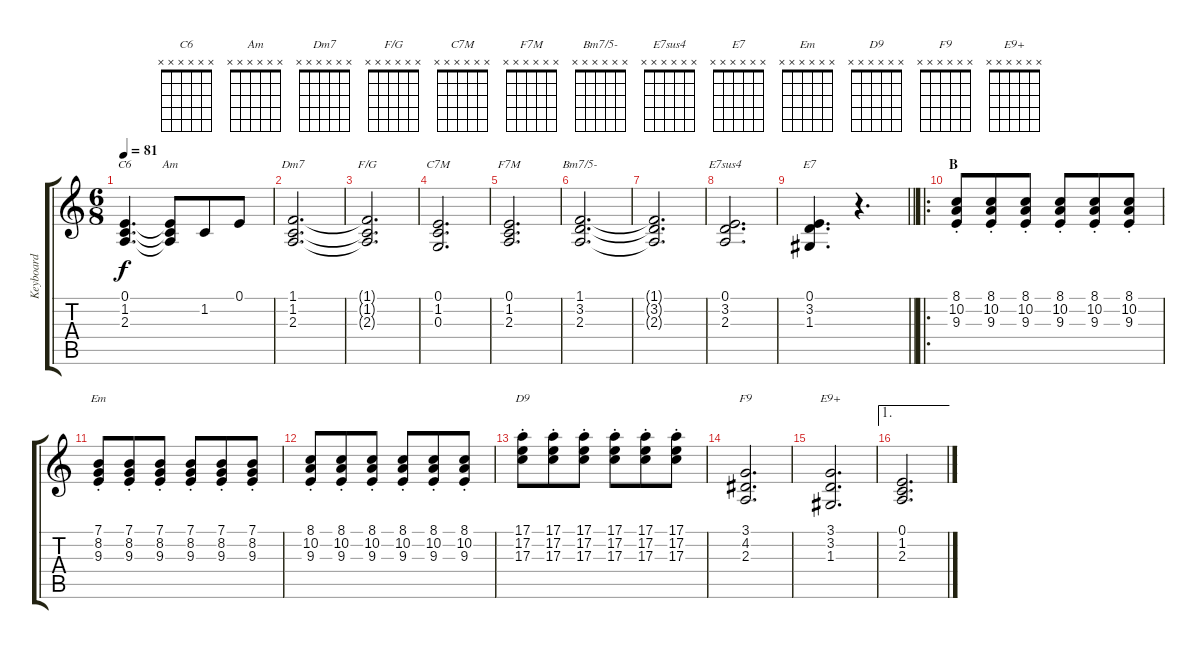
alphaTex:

\track ("Keyboard" "Keyboard") {instrument synthstrings2}
\staff {score tabs}
\tuning (E4 B3 G3 D3 A2 E2) {hide}
\chord ("C6" x x x x x x)
\chord ("Am" x x x x x x)
\chord ("Dm7" x x x x x x)
\chord ("F/G" x x x x x x)
\chord ("C7M" x x x x x x)
\chord ("F7M" x x x x x x)
\chord ("Bm7/5-" x x x x x x)
\chord ("E7sus4" x x x x x x)
\chord ("E7" x x x x x x)
\chord ("Em" x x x x x x)
\chord ("D9" x x x x x x)
\chord ("F9" x x x x x x)
\chord ("E9+" x x x x x x)
\ts (6 8)
\tempo 81
\clef g2
\ks c
(0.1 1.2 2.3).4{d ch "C6" dy f} (0.1{t} 1.2{t} 2.3{t}).8{ch "Am"} 1.2.8 0.1.8 |
(1.1 1.2 2.3).2{d ch "Dm7"} |
(1.1{t} 1.2{t} 2.3{t}).2{d ch "F/G"} |
(0.1 1.2 0.3).2{d ch "C7M"} |
(0.1 1.2 2.3).2{d ch "F7M"} |
(1.1 3.2 2.3).2{d ch "Bm7/5-"} |
(1.1{t} 3.2{t} 2.3{t}).2{d} |
(0.1 3.2 2.3).2{d ch "E7sus4"} |
\barLineRight lightlight
(0.1 3.2 1.3).4{d ch "E7"} r.4{d} |
\ro
\section ("" "B")
(8.1{st} 10.2{st} 9.3{st}).8 (8.1{st} 10.2{st} 9.3{st}).8 (8.1{st} 10.2{st} 9.3{st}).8 (8.1{st} 10.2{st} 9.3{st}).8 (8.1{st} 10.2{st} 9.3{st}).8 (8.1{st} 10.2{st} 9.3{st}).8 |
(7.1{st} 8.2{st} 9.3{st}).8{ch "Em"} (7.1{st} 8.2{st} 9.3{st}).8 (7.1{st} 8.2{st} 9.3{st}).8 (7.1{st} 8.2{st} 9.3{st}).8 (7.1{st} 8.2{st} 9.3{st}).8 (7.1{st} 8.2{st} 9.3{st}).8 |
(8.1{st} 10.2{st} 9.3{st}).8 (8.1{st} 10.2{st} 9.3{st}).8 (8.1{st} 10.2{st} 9.3{st}).8 (8.1{st} 10.2{st} 9.3{st}).8 (8.1{st} 10.2{st} 9.3{st}).8 (8.1{st} 10.2{st} 9.3{st}).8 |
(17.1{st} 17.2{st} 17.3{st}).8{ch "D9" beam Down} (17.1{st} 17.2{st} 17.3{st}).8{beam Down} (17.1{st} 17.2{st} 17.3{st}).8{beam Down} (17.1{st} 17.2{st} 17.3{st}).8 (17.1{st} 17.2{st} 17.3{st}).8 (17.1{st} 17.2{st} 17.3{st}).8 |
(3.1 4.2 2.3).2{d ch "F9"} |
(3.1 3.2 1.3).2{d ch "E9+"} |
\ae 1
(0.1 1.2 2.3).2{d}
